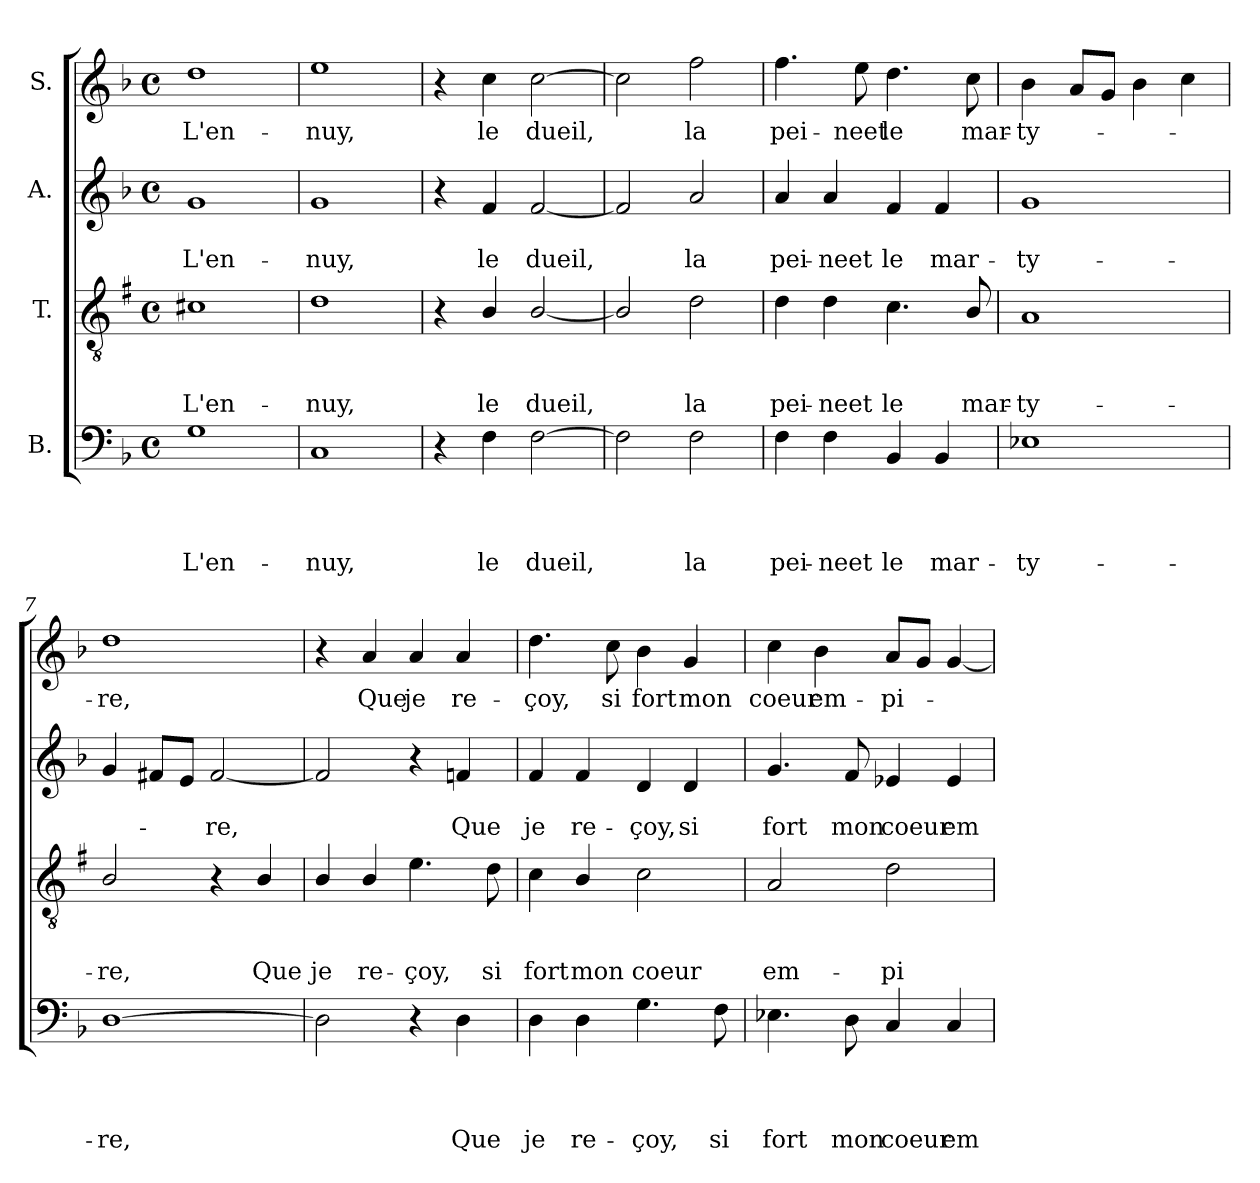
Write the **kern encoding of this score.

**kern	**text	**text	**text	**text	**kern	**text	**text	**text	**kern	**text	**text	**kern	**text
*part4	*part4	*part4	*part4	*part4	*part3	*part3	*part3	*part3	*part2	*part2	*part2	*part1	*part1
*staff4	*staff4	*staff4	*staff4	*staff4	*staff3	*staff3	*staff3	*staff3	*staff2	*staff2	*staff2	*staff1	*staff1
*I"B.	*	*	*	*	*I"T.	*	*	*	*I"A.	*	*	*I"S.	*
*clefF4	*	*	*	*	*clefGv2	*	*	*	*clefG2	*	*	*clefG2	*
*	*	*	*	*	*ITrd1c2	*	*	*	*	*	*	*	*
*k[b-]	*	*	*	*	*k[b-]	*	*	*	*k[b-]	*	*	*k[b-]	*
*F:	*	*	*	*	*F:	*	*	*	*F:	*	*	*F:	*
*M4/4	*	*	*	*	*M4/4	*	*	*	*M4/4	*	*	*M4/4	*
*met(c)	*	*	*	*	*met(c)	*	*	*	*met(c)	*	*	*met(c)	*
=1	=1	=1	=1	=1	=1	=1	=1	=1	=1	=1	=1	=1	=1
1G	.	.	.	L'en-	1Bn	.	.	L'en-	1g	.	L'en-	1dd	L'en-
=2	=2	=2	=2	=2	=2	=2	=2	=2	=2	=2	=2	=2	=2
1C	.	.	.	-nuy,	1c	.	.	-nuy,	1g	.	-nuy,	1ee	-nuy,
=3	=3	=3	=3	=3	=3	=3	=3	=3	=3	=3	=3	=3	=3
4r	.	.	.	.	4r	.	.	.	4r	.	.	4r	.
4F\	.	.	.	le	4A/	.	.	le	4f/	.	le	4cc\	le
[2F\	.	.	.	dueil,	[2A/	.	.	dueil,	[2f/	.	dueil,	[2cc\	dueil,
=4	=4	=4	=4	=4	=4	=4	=4	=4	=4	=4	=4	=4	=4
2F\]	.	.	.	.	2A/]	.	.	.	2f/]	.	.	2cc\]	.
2F\	.	.	.	la	2c\	.	.	la	2a/	.	la	2ff\	la
=5	=5	=5	=5	=5	=5	=5	=5	=5	=5	=5	=5	=5	=5
4F\	.	.	.	pei-	4c\	.	.	pei-	4a/	.	pei-	4.ff\	pei-
4F\	.	.	.	-neet	4c\	.	.	-neet	4a/	.	-neet	.	.
.	.	.	.	.	.	.	.	.	.	.	.	8ee\	-neet
4BB-/	.	.	.	le	4.B-\	.	.	le	4f/	.	le	4.dd\	le
4BB-/	.	.	.	mar-	.	.	.	.	4f/	.	mar-	.	.
.	.	.	.	.	8A/	.	.	mar-	.	.	.	8cc\	mar-
!!LO:LB:g=z
=6	=6	=6	=6	=6	=6	=6	=6	=6	=6	=6	=6	=6	=6
1E-X	.	.	.	-ty-	1G	.	.	-ty-	1g	.	-ty-	4b-\	-ty-
.	.	.	.	.	.	.	.	.	.	.	.	8a/L	.
.	.	.	.	.	.	.	.	.	.	.	.	8g/J	.
.	.	.	.	.	.	.	.	.	.	.	.	4b-\	.
.	.	.	.	.	.	.	.	.	.	.	.	4cc\	.
=7	=7	=7	=7	=7	=7	=7	=7	=7	=7	=7	=7	=7	=7
[1D	.	.	.	-re,	2A/	.	.	-re,	4g/	.	.	1dd	-re,
.	.	.	.	.	.	.	.	.	8f#X/L	.	.	.	.
.	.	.	.	.	.	.	.	.	8e/J	.	.	.	.
.	.	.	.	.	4r	.	.	.	[2f#/	.	-re,	.	.
.	.	.	.	.	4A/	.	.	Que	.	.	.	.	.
=8	=8	=8	=8	=8	=8	=8	=8	=8	=8	=8	=8	=8	=8
2D\]	.	.	.	.	4A/	.	.	je	2f#/]	.	.	4r	.
.	.	.	.	.	4A/	.	.	re-	.	.	.	4a/	Que
4r	.	.	.	.	4.d\	.	.	-çoy,	4r	.	.	4a/	je
4D\	.	.	.	Que	.	.	.	.	4fn/	.	Que	4a/	re-
.	.	.	.	.	8c\	.	.	si	.	.	.	.	.
=9	=9	=9	=9	=9	=9	=9	=9	=9	=9	=9	=9	=9	=9
4D\	.	.	.	je	4B-\	.	.	fort	4f/	.	je	4.dd\	-çoy,
4D\	.	.	.	re-	4A/	.	.	mon	4f/	.	re-	.	.
.	.	.	.	.	.	.	.	.	.	.	.	8cc\	si
4.G\	.	.	.	-çoy,	2B-\	.	.	coeur	4d/	.	-çoy,	4b-\	fort
.	.	.	.	.	.	.	.	.	4d/	.	si	4g/	mon
8F\	.	.	.	si	.	.	.	.	.	.	.	.	.
=10	=10	=10	=10	=10	=10	=10	=10	=10	=10	=10	=10	=10	=10
4.E-X\	.	.	.	fort	2G/	.	.	em-	4.g/	.	fort	4cc\	coeur
.	.	.	.	.	.	.	.	.	.	.	.	4b-\	em-
8D\	.	.	.	mon	.	.	.	.	8f/	.	mon	.	.
4C/	.	.	.	coeur	2c\	.	.	-pi-	4e-X/	.	coeur	8a/L	-pi-
.	.	.	.	.	.	.	.	.	.	.	.	8g/J	.
4C/	.	.	.	em-	.	.	.	.	4e-/	.	em-	[4g/	.
=	=	=	=	=	=	=	=	=	=	=	=	=	=
*-	*-	*-	*-	*-	*-	*-	*-	*-	*-	*-	*-	*-	*-
